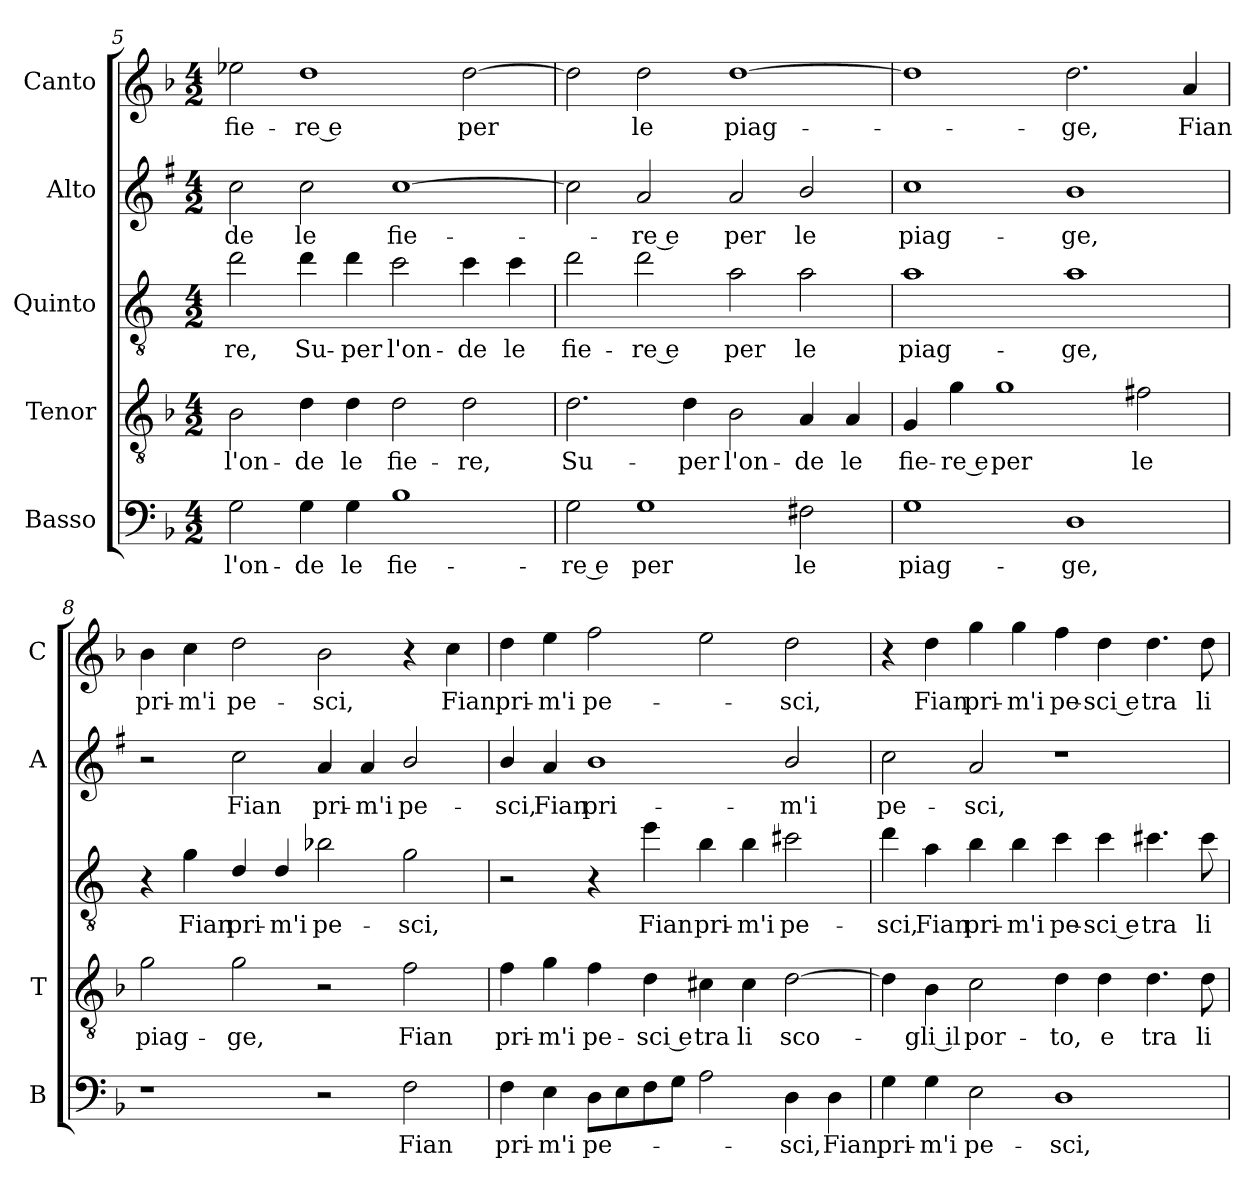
**kern	**text	**kern	**text	**kern	**text	**kern	**text	**kern	**text
*part5	*part5	*part4	*part4	*part3	*part3	*part2	*part2	*part1	*part1
*staff5	*staff5	*staff4	*staff4	*staff3	*staff3	*staff2	*staff2	*staff1	*staff1
*I"Basso	*	*I"Tenor	*	*I"Quinto	*	*I"Alto	*	*I"Canto	*
*I'B	*	*I'T	*	*	*	*I'A	*	*I'C	*
*clefF4	*	*clefGv2	*	*clefGv2	*	*clefG2	*	*clefG2	*
*	*	*	*	*ITrd4c7	*	*ITrd1c2	*	*	*
*k[b-]	*	*k[b-]	*	*k[b-]	*	*k[b-]	*	*k[b-]	*
*F:	*	*F:	*	*F:	*	*F:	*	*F:	*
*M4/2	*	*M4/2	*	*M4/2	*	*M4/2	*	*M4/2	*
=5	=5	=5	=5	=5	=5	=5	=5	=5	=5
!	!LO:LY:b	!	!LO:LY:b	!	!LO:LY:b	!	!LO:LY:b	!	!LO:LY:b
2G\	l'on-	2B-\	l'on-	2g\	-re,	2b-\	-de	2ee-X\	fie-
!	!LO:LY:b	!	!LO:LY:b	!	!LO:LY:b	!	!LO:LY:b	!	!LO:LY:b
4G\	-de	4d\	-de	4g\	Su-	2b-\	le	1dd	-re e
!	!LO:LY:b	!	!LO:LY:b	!	!LO:LY:b	!	!	!	!
4G\	le	4d\	le	4g\	-per	.	.	.	.
!	!LO:LY:b	!	!LO:LY:b	!	!LO:LY:b	!	!LO:LY:b	!	!
1B-	fie-	2d\	fie-	2f\	l'on-	[1b-	fie-	.	.
!	!	!	!LO:LY:b	!	!LO:LY:b	!	!	!	!LO:LY:b
.	.	2d\	-re,	4f\	-de	.	.	[2dd\	per
!	!	!	!	!	!LO:LY:b	!	!	!	!
.	.	.	.	4f\	le	.	.	.	.
=6	=6	=6	=6	=6	=6	=6	=6	=6	=6
!	!LO:LY:b	!	!LO:LY:b	!	!LO:LY:b	!	!	!	!
2G\	-re e	2.d\	Su-	2g\	fie-	2b-\]	.	2dd\]	.
!	!LO:LY:b	!	!	!	!LO:LY:b	!	!LO:LY:b	!	!LO:LY:b
1G	per	.	.	2g\	-re e	2g/	-re e	2dd\	le
!	!	!	!LO:LY:b	!	!	!	!	!	!
.	.	4d\	-per	.	.	.	.	.	.
!	!	!	!LO:LY:b	!	!LO:LY:b	!	!LO:LY:b	!	!LO:LY:b
.	.	2B-\	l'on-	2d\	per	2g/	per	[1dd	piag-
!	!LO:LY:b	!	!LO:LY:b	!	!LO:LY:b	!	!LO:LY:b	!	!
2F#X\	le	4A/	-de	2d\	le	2a/	le	.	.
!	!	!	!LO:LY:b	!	!	!	!	!	!
.	.	4A/	le	.	.	.	.	.	.
=7	=7	=7	=7	=7	=7	=7	=7	=7	=7
!	!LO:LY:b	!	!LO:LY:b	!	!LO:LY:b	!	!LO:LY:b	!	!
1G	piag-	4G/	fie-	1d	piag-	1b-	piag-	1dd]	.
!	!	!	!LO:LY:b	!	!	!	!	!	!
.	.	4g\	-re e	.	.	.	.	.	.
!	!	!	!LO:LY:b	!	!	!	!	!	!
.	.	1g	per	.	.	.	.	.	.
!	!LO:LY:b	!	!	!	!LO:LY:b	!	!LO:LY:b	!	!LO:LY:b
1D	-ge,	.	.	1d	-ge,	1a	-ge,	2.dd\	-ge,
!	!	!	!LO:LY:b	!	!	!	!	!	!
.	.	2f#X\	le	.	.	.	.	.	.
!	!	!	!	!	!	!	!	!	!LO:LY:b
.	.	.	.	.	.	.	.	4a/	Fian
!!LO:LB:g=z
=8	=8	=8	=8	=8	=8	=8	=8	=8	=8
!	!	!	!LO:LY:b	!	!	!	!	!	!LO:LY:b
1r	.	2g\	piag-	4r	.	2r	.	4b-\	pri-
!	!	!	!	!	!LO:LY:b	!	!	!	!LO:LY:b
.	.	.	.	4c\	Fian	.	.	4cc\	-m'i
!	!	!	!LO:LY:b	!	!LO:LY:b	!	!LO:LY:b	!	!LO:LY:b
.	.	2g\	-ge,	4G/	pri-	2b-\	Fian	2dd\	pe-
!	!	!	!	!	!LO:LY:b	!	!	!	!
.	.	.	.	4G/	-m'i	.	.	.	.
!	!	!	!	!	!LO:LY:b	!	!LO:LY:b	!	!LO:LY:b
2r	.	2r	.	2e-X\	pe-	4g/	pri-	2b-\	-sci,
!	!	!	!	!	!	!	!LO:LY:b	!	!
.	.	.	.	.	.	4g/	-m'i	.	.
!	!LO:LY:b	!	!LO:LY:b	!	!LO:LY:b	!	!LO:LY:b	!	!
2F\	Fian	2f\	Fian	2c\	-sci,	2a/	pe-	4r	.
!	!	!	!	!	!	!	!	!	!LO:LY:b
.	.	.	.	.	.	.	.	4cc\	Fian
=9	=9	=9	=9	=9	=9	=9	=9	=9	=9
!	!LO:LY:b	!	!LO:LY:b	!	!	!	!LO:LY:b	!	!LO:LY:b
4F\	pri-	4f\	pri-	2r	.	4a/	-sci,	4dd\	pri-
!	!LO:LY:b	!	!LO:LY:b	!	!	!	!LO:LY:b	!	!LO:LY:b
4E\	-m'i	4g\	-m'i	.	.	4g/	Fian	4ee\	-m'i
!	!LO:LY:b	!	!LO:LY:b	!	!	!	!LO:LY:b	!	!LO:LY:b
8D\L	pe-	4f\	pe-	4r	.	1a	pri-	2ff\	pe-
8E\	.	.	.	.	.	.	.	.	.
!	!	!	!LO:LY:b	!	!LO:LY:b	!	!	!	!
8F\	.	4d\	-sci e	4a\	Fian	.	.	.	.
8G\J	.	.	.	.	.	.	.	.	.
!	!	!	!LO:LY:b	!	!LO:LY:b	!	!	!	!
2A\	.	4c#X\	tra	4e\	pri-	.	.	2ee\	.
!	!	!	!LO:LY:b	!	!LO:LY:b	!	!	!	!
.	.	4c#\	li	4e\	-m'i	.	.	.	.
!	!LO:LY:b	!	!LO:LY:b	!	!LO:LY:b	!	!LO:LY:b	!	!LO:LY:b
4D\	-sci,	[2d\	sco-	2f#X\	pe-	2a/	-m'i	2dd\	-sci,
!	!LO:LY:b	!	!	!	!	!	!	!	!
4D\	Fian	.	.	.	.	.	.	.	.
=10	=10	=10	=10	=10	=10	=10	=10	=10	=10
!	!LO:LY:b	!	!	!	!LO:LY:b	!	!LO:LY:b	!	!
4G\	pri-	4d\]	.	4g\	-sci,	2b-\	pe-	4r	.
!	!LO:LY:b	!	!LO:LY:b	!	!LO:LY:b	!	!	!	!LO:LY:b
4G\	-m'i	4B-\	-gli il	4d\	Fian	.	.	4dd\	Fian
!	!LO:LY:b	!	!LO:LY:b	!	!LO:LY:b	!	!LO:LY:b	!	!LO:LY:b
2E\	pe-	2c\	por-	4e\	pri-	2g/	-sci,	4gg\	pri-
!	!	!	!	!	!LO:LY:b	!	!	!	!LO:LY:b
.	.	.	.	4e\	-m'i	.	.	4gg\	-m'i
!	!LO:LY:b	!	!LO:LY:b	!	!LO:LY:b	!	!	!	!LO:LY:b
1D	-sci,	4d\	-to,	4f\	pe-	1r	.	4ff\	pe-
!	!	!	!LO:LY:b	!	!LO:LY:b	!	!	!	!LO:LY:b
.	.	4d\	e	4f\	-sci e	.	.	4dd\	-sci e
!	!	!	!LO:LY:b	!	!LO:LY:b	!	!	!	!LO:LY:b
.	.	4.d\	tra	4.f#X\	tra	.	.	4.dd\	tra
!	!	!	!LO:LY:b	!	!LO:LY:b	!	!	!	!LO:LY:b
.	.	8d\	li	8f#\	li	.	.	8dd\	li
=	=	=	=	=	=	=	=	=	=
*-	*-	*-	*-	*-	*-	*-	*-	*-	*-
